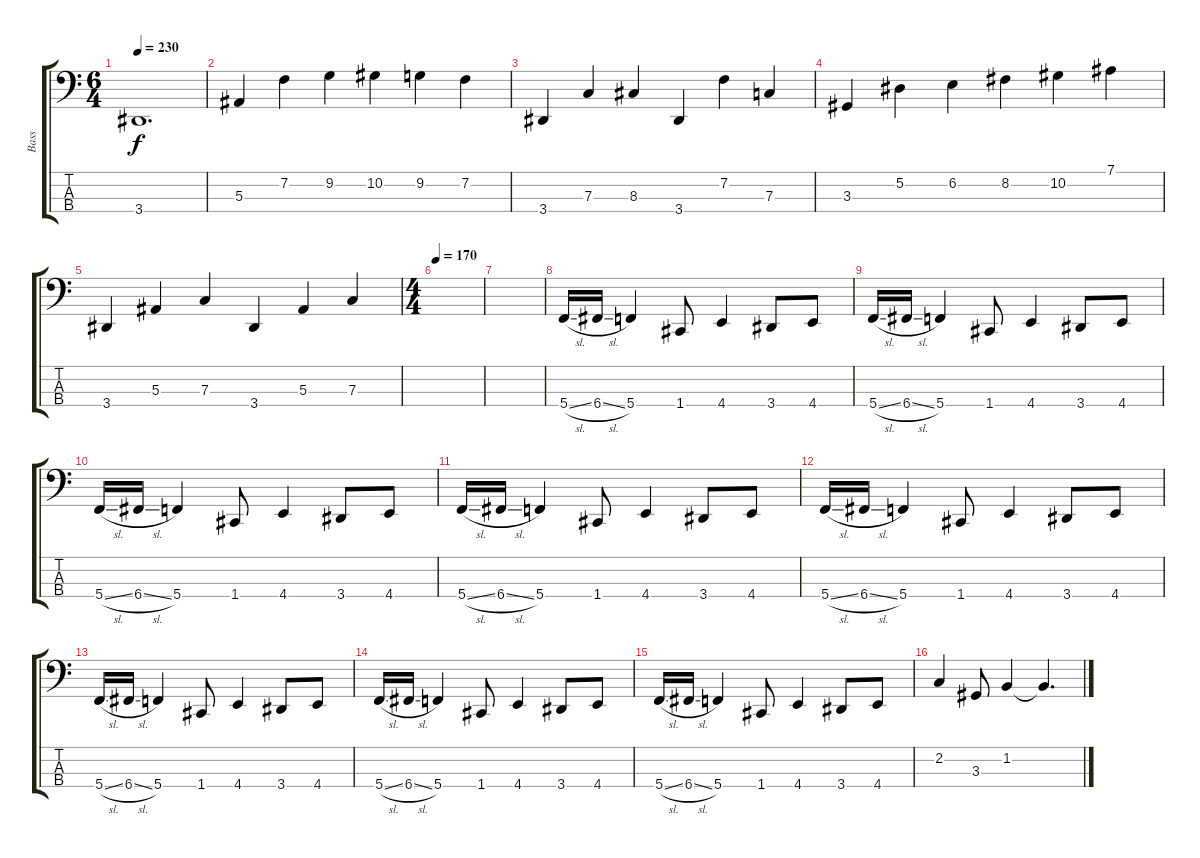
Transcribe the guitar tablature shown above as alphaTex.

\track ("Bass" "Bass") {instrument electricbasspick}
\staff {score tabs}
\tuning (Eb2 Bb1 F1 C1) {hide}
\ts (6 4)
\tempo 230
\clef f4
\ks c
3.4.1{d dy f} |
5.3.4 7.2.4 9.2.4 10.2.4 9.2.4 7.2.4 |
3.4.4 7.3.4 8.3.4 3.4.4 7.2.4 7.3.4 |
3.3.4 5.2.4 6.2.4 8.2.4 10.2.4 7.1.4 |
3.4.4 5.3.4 7.3.4 3.4.4 5.3.4 7.3.4 |
\ts (4 4)
\tempo 170
|
|
5.4{sl}.16 6.4{sl}.16 5.4.4 1.4.8 4.4.4 3.4.8 4.4.8 |
5.4{sl}.16 6.4{sl}.16 5.4.4 1.4.8 4.4.4 3.4.8 4.4.8 |
5.4{sl}.16 6.4{sl}.16 5.4.4 1.4.8 4.4.4 3.4.8 4.4.8 |
5.4{sl}.16 6.4{sl}.16 5.4.4 1.4.8 4.4.4 3.4.8 4.4.8 |
5.4{sl}.16 6.4{sl}.16 5.4.4 1.4.8 4.4.4 3.4.8 4.4.8 |
5.4{sl}.16 6.4{sl}.16 5.4.4 1.4.8 4.4.4 3.4.8 4.4.8 |
5.4{sl}.16 6.4{sl}.16 5.4.4 1.4.8 4.4.4 3.4.8 4.4.8 |
5.4{sl}.16 6.4{sl}.16 5.4.4 1.4.8 4.4.4 3.4.8 4.4.8 |
2.2.4 3.3.8 1.2.4 1.2{t}.4{d}
